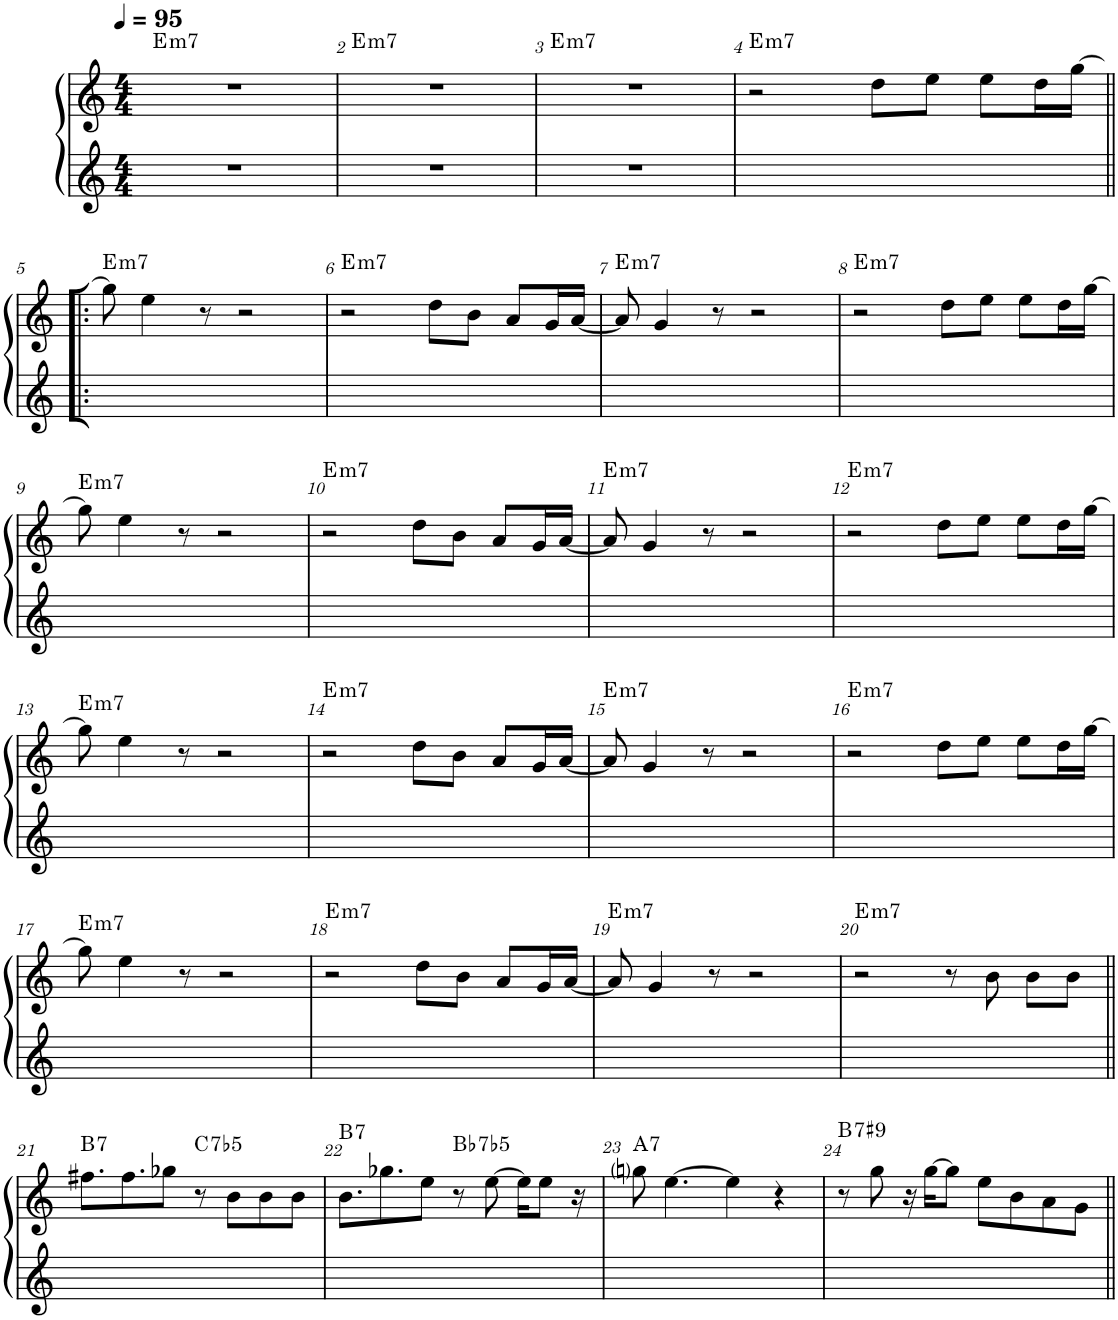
**kern	**kern	**harte
*part1	*part1	*part1
*staff2	*staff1	*
*I"Calliope	*	*
*clefG2	*clefG2	*
*k[]	*k[]	*
*M4/4	*M4/4	*
*MM95	*MM95	*
=1	=1	=1
!	!	!LO:H:kt=m7
1r	1r	E:min7
=2	=2	=2
!	!	!LO:H:kt=m7
1r	1r	E:min7
=3	=3	=3
!	!	!LO:H:kt=m7
1r	1r	E:min7
=4	=4	=4
!	!	!LO:H:kt=m7
1ryy	2r	E:min7
.	8dd\L	.
.	8ee\J	.
.	8ee\L	.
.	16dd\L	.
.	[16gg\JJ	.
!!LO:LB:g=z
=5!|:	=5!|:	=5!|:
!	!	!LO:H:kt=m7
1ryy	8gg\]	E:min7
.	4ee\	.
.	8r	.
.	2r	.
=6	=6	=6
!	!	!LO:H:kt=m7
1ryy	2r	E:min7
.	8dd\L	.
.	8b\J	.
.	8a/L	.
.	16g/L	.
.	[16a/JJ	.
=7	=7	=7
!	!	!LO:H:kt=m7
1ryy	8a/]	E:min7
.	4g/	.
.	8r	.
.	2r	.
=8	=8	=8
!	!	!LO:H:kt=m7
1ryy	2r	E:min7
.	8dd\L	.
.	8ee\J	.
.	8ee\L	.
.	16dd\L	.
.	[16gg\JJ	.
!!LO:LB:g=z
=9	=9	=9
!	!	!LO:H:kt=m7
1ryy	8gg\]	E:min7
.	4ee\	.
.	8r	.
.	2r	.
=10	=10	=10
!	!	!LO:H:kt=m7
1ryy	2r	E:min7
.	8dd\L	.
.	8b\J	.
.	8a/L	.
.	16g/L	.
.	[16a/JJ	.
=11	=11	=11
!	!	!LO:H:kt=m7
1ryy	8a/]	E:min7
.	4g/	.
.	8r	.
.	2r	.
=12	=12	=12
!	!	!LO:H:kt=m7
1ryy	2r	E:min7
.	8dd\L	.
.	8ee\J	.
.	8ee\L	.
.	16dd\L	.
.	[16gg\JJ	.
!!LO:LB:g=z
=13	=13	=13
!	!	!LO:H:kt=m7
1ryy	8gg\]	E:min7
.	4ee\	.
.	8r	.
.	2r	.
=14	=14	=14
!	!	!LO:H:kt=m7
1ryy	2r	E:min7
.	8dd\L	.
.	8b\J	.
.	8a/L	.
.	16g/L	.
.	[16a/JJ	.
=15	=15	=15
!	!	!LO:H:kt=m7
1ryy	8a/]	E:min7
.	4g/	.
.	8r	.
.	2r	.
=16	=16	=16
!	!	!LO:H:kt=m7
1ryy	2r	E:min7
.	8dd\L	.
.	8ee\J	.
.	8ee\L	.
.	16dd\L	.
.	[16gg\JJ	.
!!LO:LB:g=z
=17	=17	=17
!	!	!LO:H:kt=m7
1ryy	8gg\]	E:min7
.	4ee\	.
.	8r	.
.	2r	.
=18	=18	=18
!	!	!LO:H:kt=m7
1ryy	2r	E:min7
.	8dd\L	.
.	8b\J	.
.	8a/L	.
.	16g/L	.
.	[16a/JJ	.
=19	=19	=19
!	!	!LO:H:kt=m7
1ryy	8a/]	E:min7
.	4g/	.
.	8r	.
.	2r	.
=20	=20	=20
!	!	!LO:H:kt=m7
1ryy	2r	E:min7
.	8r	.
.	8b\	.
.	8b\L	.
.	8b\J	.
!!LO:LB:g=z
=21||	=21||	=21||
!	!	!LO:H:kt=7
1ryy	8.ff#X\L	B:7
.	8.ff#\	.
.	8gg-X\J	.
!	!	!LO:H:kt=7
.	8r	C:(3,b5,b7)
.	8b\L	.
.	8b\	.
.	8b\J	.
=22	=22	=22
!	!	!LO:H:kt=7
1ryy	8.b\L	B:7
.	8.gg-X\	.
.	8ee\J	.
!	!	!LO:H:kt=7
.	8r	Bb:(3,b5,b7)
.	[8ee\	.
.	16ee\KL]	.
.	8ee\J	.
.	16r	.
=23	=23	=23
!	!	!LO:H:kt=7
1ryy	8ggni\	A:7
.	[4.ee\	.
.	4ee\]	.
.	4r	.
=24	=24	=24
!	!	!LO:H:kt=7
1ryy	8r	B:7(#9)
.	8gg\	.
.	16r	.
.	[16gg\KL	.
.	8gg\J]	.
.	8ee\L	.
.	8b\	.
.	8a\	.
.	8g\J	.
=||	=||	=||
*-	*-	*-
